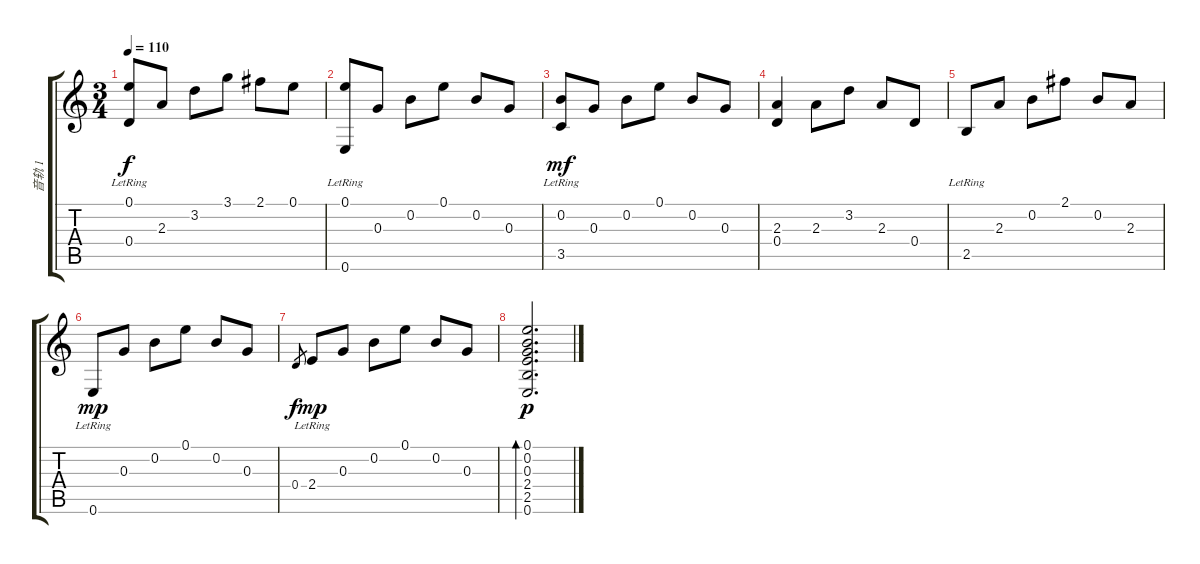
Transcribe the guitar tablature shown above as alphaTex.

\track ("音轨 1" "音轨 1") {instrument acousticguitarsteel}
\staff {score tabs}
\tuning (E4 B3 G3 D3 A2 E2) {hide}
\ts (3 4)
\tempo 110
\clef g2
\ks c
(0.1{lr} 0.4{lr}).8{dy f} 2.3.8 3.2.8 3.1.8 2.1.8 0.1.8 |
(0.1{lr} 0.6{lr}).8 0.3.8 0.2.8 0.1.8 0.2.8 0.3.8 |
(0.2{lr} 3.5{lr}).8{dy mf} 0.3.8 0.2.8 0.1.8 0.2.8 0.3.8 |
(2.3 0.4).4 2.3.8 3.2.8 2.3.8 0.4.8 |
2.5{lr}.8 2.3.8 0.2.8 2.1.8 0.2.8 2.3.8 |
0.6{lr}.8{dy mp} 0.3.8 0.2.8 0.1.8 0.2.8 0.3.8 |
0.4.8{gr dy f} 2.4{lr}.8{dy mp} 0.3.8 0.2.8 0.1.8 0.2.8 0.3.8 |
(0.1 0.2 0.3 2.4 2.5 0.6).2{d bd 480 dy p}
